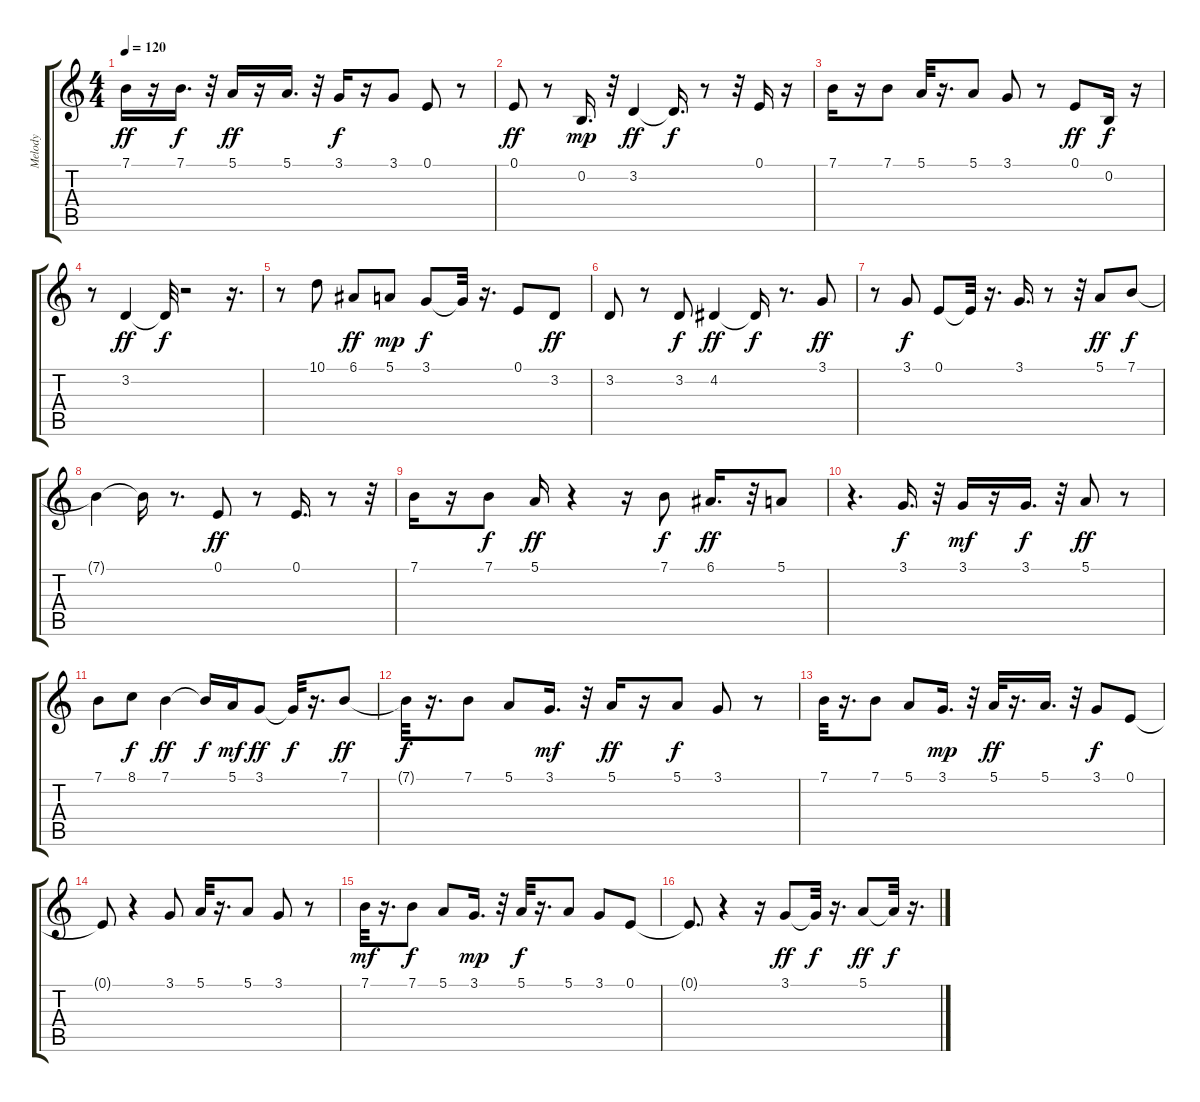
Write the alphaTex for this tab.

\track ("Melody " "Melody ") {instrument vibraphone}
\staff {score tabs}
\tuning (E4 B3 G3 D3 A2 E2) {hide}
\ts (4 4)
\tempo 120
\clef g2
\ks c
7.1.16{dy ff} r.16 7.1.16{d dy f} r.32 5.1.16{dy ff} r.16 5.1.16{d} r.32 3.1.16{dy f} r.16 3.1.8 0.1.8 r.8 |
0.1.8{dy ff} r.8 0.2.16{d dy mp} r.32 3.2.4{dy ff} 3.2{t}.16{d dy f} r.8 r.32 0.1.16 r.16 |
7.1.16 r.16 7.1.8 5.1.32 r.16{d} 5.1.8 3.1.8 r.8 0.1.8{dy ff} 0.2.16{dy f} r.16 |
r.8 3.2.4{dy ff} 3.2{t}.32{dy f} r.2 r.16{d} |
r.8 10.1.8 6.1.8{dy ff} 5.1.8{dy mp} 3.1.8{dy f} 3.1{t}.32 r.16{d} 0.1.8 3.2.8{dy ff} |
3.2.8 r.8 3.2.8{dy f} 4.2.4{dy ff} 4.2{t}.16{dy f} r.8{d} 3.1.8{dy ff} |
r.8 3.1.8{dy f} 0.1.8 0.1{t}.32 r.16{d} 3.1.16{d} r.8 r.32 5.1.8{dy ff} 7.1.8{dy f} |
7.1{t}.4 7.1{t}.16 r.8{d} 0.1.8{dy ff} r.8 0.1.16{d} r.8 r.32 |
7.1.16 r.16 7.1.8{dy f} 5.1.16{dy ff} r.4 r.16 7.1.8{dy f} 6.1.16{d dy ff} r.32 5.1.8 |
r.4{d} 3.1.16{d dy f} r.32 3.1.16{dy mf} r.16 3.1.16{d dy f} r.32 5.1.8{dy ff} r.8 |
7.1.8 8.1.8{dy f} 7.1.4{dy ff} 7.1{t}.16{dy f} 5.1.16{dy mf} 3.1.8{dy ff} 3.1{t}.32{dy f} r.16{d} 7.1.8{dy ff} |
7.1{t}.32{dy f} r.16{d} 7.1.8 5.1.8 3.1.16{d dy mf} r.32 5.1.16{dy ff} r.16 5.1.8{dy f} 3.1.8 r.8 |
7.1.32 r.16{d} 7.1.8 5.1.8 3.1.16{d dy mp} r.32 5.1.32{dy ff} r.16{d} 5.1.16{d} r.32 3.1.8{dy f} 0.1.8 |
0.1{t}.8 r.4 3.1.8 5.1.32 r.16{d} 5.1.8 3.1.8 r.8 |
7.1.32{dy mf} r.16{d} 7.1.8{dy f} 5.1.8 3.1.16{d dy mp} r.32 5.1.32{dy f} r.16{d} 5.1.8 3.1.8 0.1.8 |
0.1{t}.8{d} r.4 r.16 3.1.8{dy ff} 3.1{t}.32{dy f} r.16{d} 5.1.8{dy ff} 5.1{t}.32{dy f} r.16{d}
